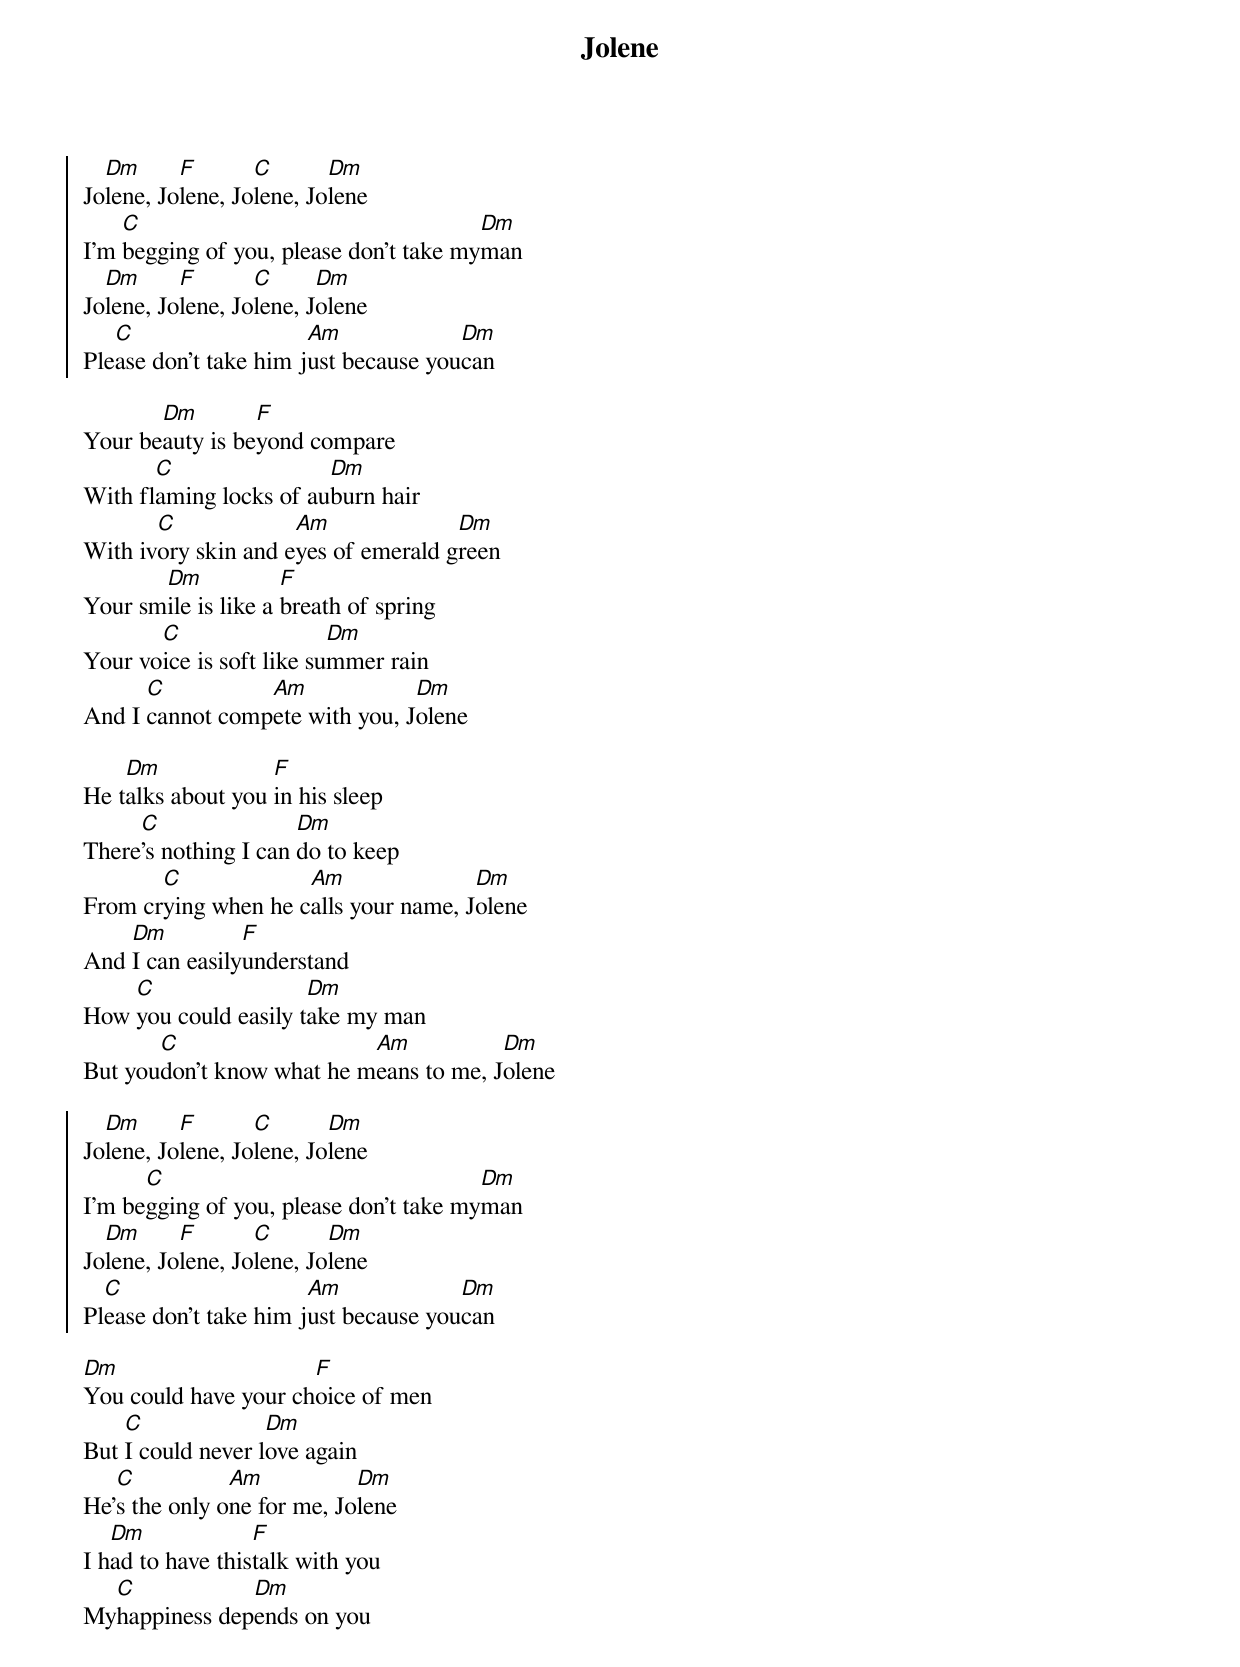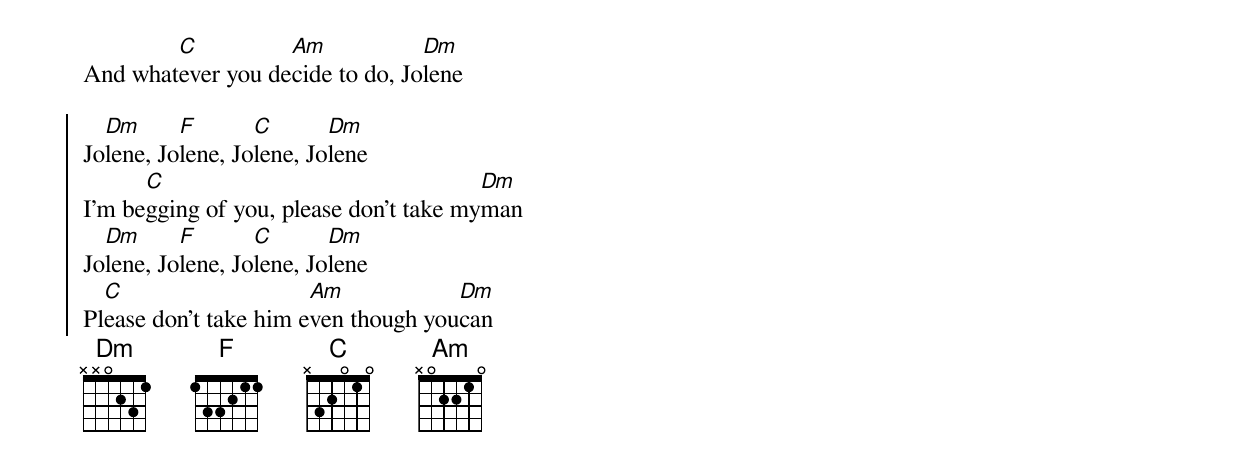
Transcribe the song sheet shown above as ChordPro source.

{title: Jolene}
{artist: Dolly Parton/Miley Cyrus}
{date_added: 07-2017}
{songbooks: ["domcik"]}
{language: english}
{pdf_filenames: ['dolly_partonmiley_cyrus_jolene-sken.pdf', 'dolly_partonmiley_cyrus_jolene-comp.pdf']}
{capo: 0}
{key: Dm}
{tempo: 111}
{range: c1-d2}
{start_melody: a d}

{start_of_chorus}
Jo[Dm]lene, Jo[F]lene, Jo[C]lene, Jo[Dm]lene
I'm [C]begging of you, please don't take my[Dm]man
Jo[Dm]lene, Jo[F]lene, Jo[C]lene, J[Dm]olene
Ple[C]ase don't take him j[Am]ust because you[Dm]can
{end_of_chorus}

{start_of_verse}
Your be[Dm]auty is be[F]yond compare
With fl[C]aming locks of au[Dm]burn hair
With iv[C]ory skin and e[Am]yes of emerald g[Dm]reen
Your sm[Dm]ile is like a [F]breath of spring
Your vo[C]ice is soft like su[Dm]mmer rain
And I [C]cannot comp[Am]ete with you, J[Dm]olene
{end_of_verse}

{start_of_verse}
He t[Dm]alks about you [F]in his sleep
There[C]'s nothing I can [Dm]do to keep
From cr[C]ying when he c[Am]alls your name, J[Dm]olene
And [Dm]I can easily[F]understand
How [C]you could easily t[Dm]ake my man
But you[C]don't know what he m[Am]eans to me, J[Dm]olene
{end_of_verse}

{start_of_chorus}
Jo[Dm]lene, Jo[F]lene, Jo[C]lene, Jo[Dm]lene
I'm be[C]gging of you, please don't take my[Dm]man
Jo[Dm]lene, Jo[F]lene, Jo[C]lene, Jo[Dm]lene
Pl[C]ease don't take him j[Am]ust because you[Dm]can
{end_of_chorus}

{start_of_verse}
[Dm]You could have your ch[F]oice of men
But [C]I could never l[Dm]ove again
He'[C]s the only o[Am]ne for me, Jo[Dm]lene
I h[Dm]ad to have this[F]talk with you
My[C]happiness dep[Dm]ends on you
And what[C]ever you de[Am]cide to do, Jo[Dm]lene
{end_of_verse}

{start_of_chorus}
Jo[Dm]lene, Jo[F]lene, Jo[C]lene, Jo[Dm]lene
I'm be[C]gging of you, please don't take my[Dm]man
Jo[Dm]lene, Jo[F]lene, Jo[C]lene, Jo[Dm]lene
Pl[C]ease don't take him e[Am]ven though you[Dm]can
{end_of_chorus}
